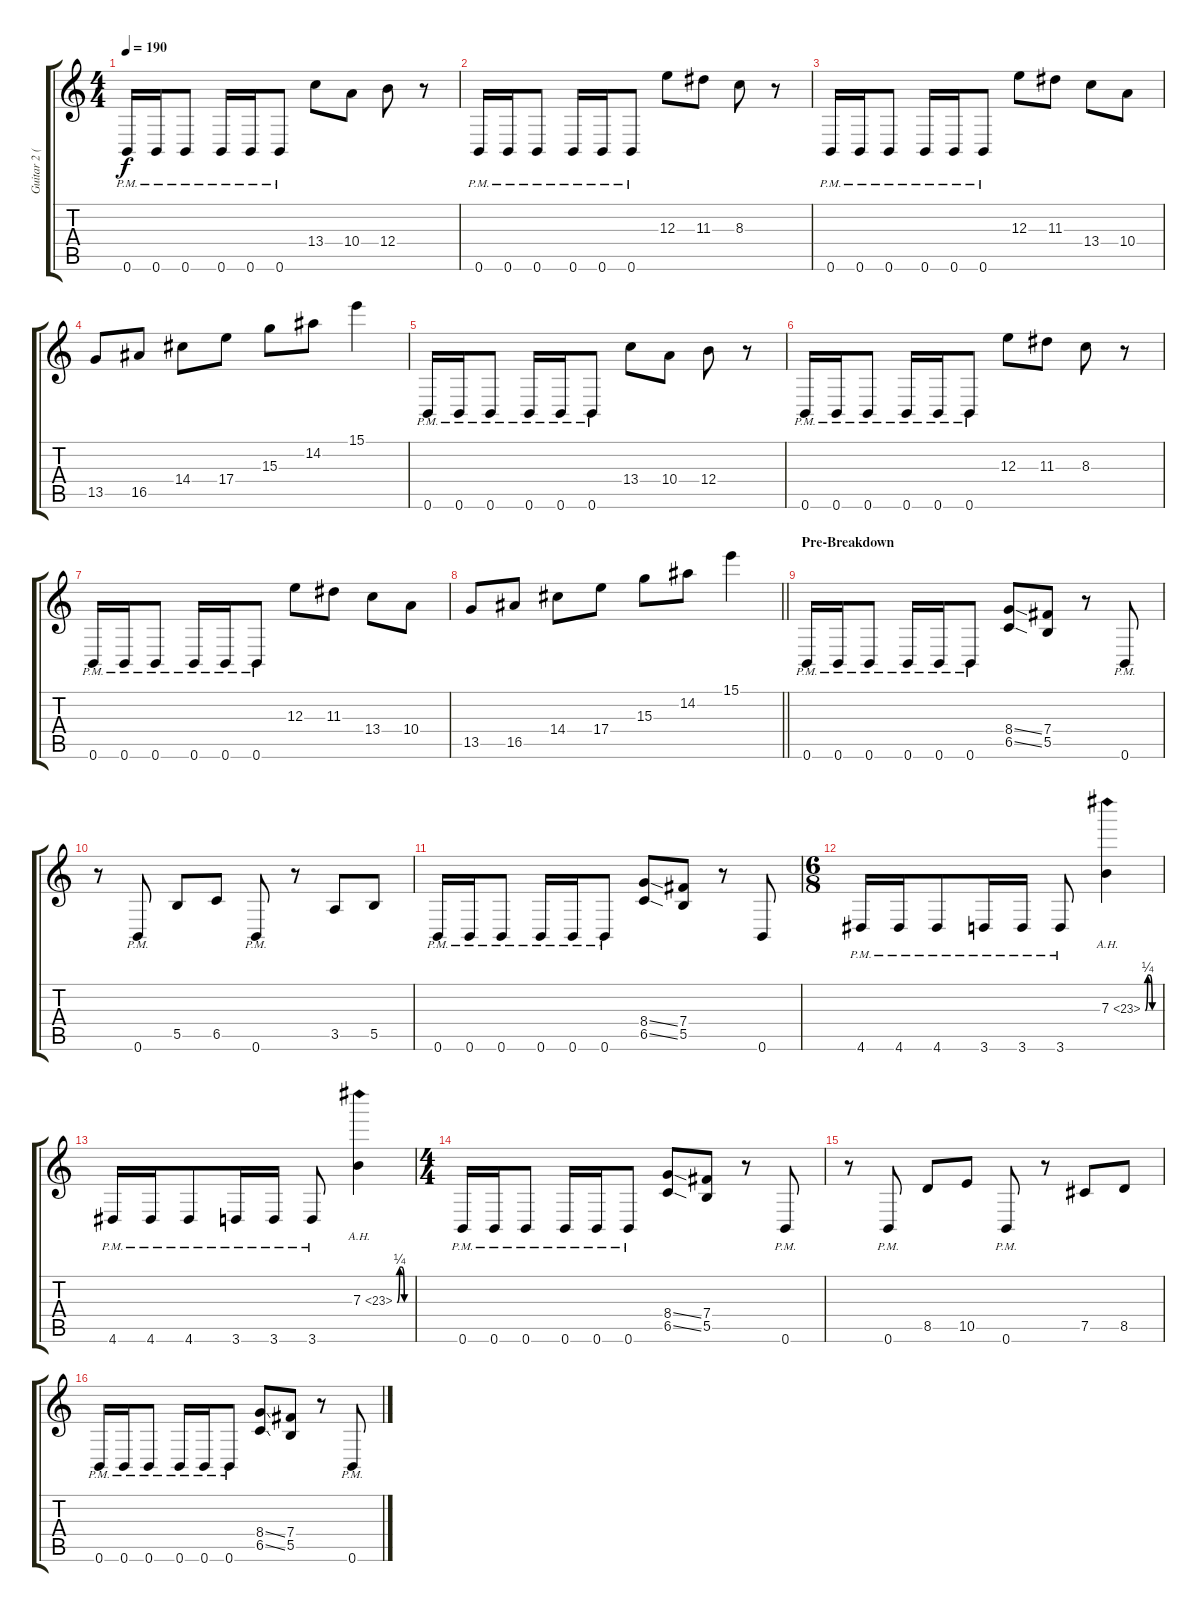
\track ("Guitar 2 (Left)" "Guitar 2 (") {instrument overdrivenguitar}
\staff {score tabs}
\tuning (Db4 Ab3 E3 B2 Gb2 B1) {hide}
\ts (4 4)
\tempo 190
\clef g2
\ks c
0.6{pm}.16{dy f} 0.6{pm}.16 0.6{pm}.8 0.6{pm}.16 0.6{pm}.16 0.6{pm}.8 13.4.8 10.4.8 12.4.8 r.8 |
0.6{pm}.16 0.6{pm}.16 0.6{pm}.8 0.6{pm}.16 0.6{pm}.16 0.6{pm}.8 12.3.8 11.3.8 8.3.8 r.8 |
0.6{pm}.16 0.6{pm}.16 0.6{pm}.8 0.6{pm}.16 0.6{pm}.16 0.6{pm}.8 12.3.8 11.3.8 13.4.8 10.4.8 |
13.5.8 16.5.8 14.4.8 17.4.8 15.3.8 14.2.8 15.1.4 |
0.6{pm}.16 0.6{pm}.16 0.6{pm}.8 0.6{pm}.16 0.6{pm}.16 0.6{pm}.8 13.4.8 10.4.8 12.4.8 r.8 |
0.6{pm}.16 0.6{pm}.16 0.6{pm}.8 0.6{pm}.16 0.6{pm}.16 0.6{pm}.8 12.3.8 11.3.8 8.3.8 r.8 |
0.6{pm}.16 0.6{pm}.16 0.6{pm}.8 0.6{pm}.16 0.6{pm}.16 0.6{pm}.8 12.3.8 11.3.8 13.4.8 10.4.8 |
\barLineRight lightlight
13.5.8 16.5.8 14.4.8 17.4.8 15.3.8 14.2.8 15.1.4 |
\section ("" "Pre-Breakdown")
0.6{pm}.16 0.6{pm}.16 0.6{pm}.8 0.6{pm}.16 0.6{pm}.16 0.6{pm}.8 (8.4{ss} 6.5{ss}).8 (7.4 5.5).8 r.8 0.6{pm}.8 |
r.8 0.6{pm}.8 5.5.8 6.5.8 0.6{pm}.8 r.8 3.5.8 5.5.8 |
0.6{pm}.16 0.6{pm}.16 0.6{pm}.8 0.6{pm}.16 0.6{pm}.16 0.6{pm}.8 (8.4{ss} 6.5{ss}).8 (7.4 5.5).8 r.8 0.6.8 |
\ts (6 8)
4.6{pm}.16 4.6{pm}.16 4.6{pm}.8 3.6{pm}.16 3.6{pm}.16 3.6{pm}.8 7.3{be (custom 0 0 10 1 20 1 30 0 60 0) ah 16}.4 |
4.6{pm}.16 4.6{pm}.16 4.6{pm}.8 3.6{pm}.16 3.6{pm}.16 3.6{pm}.8 7.3{be (custom 0 0 10 1 20 1 30 0 60 0) ah 16}.4 |
\ts (4 4)
0.6{pm}.16 0.6{pm}.16 0.6{pm}.8 0.6{pm}.16 0.6{pm}.16 0.6{pm}.8 (8.4{ss} 6.5{ss}).8 (7.4 5.5).8 r.8 0.6{pm}.8 |
r.8 0.6{pm}.8 8.5.8 10.5.8 0.6{pm}.8 r.8 7.5.8 8.5.8 |
0.6{pm}.16 0.6{pm}.16 0.6{pm}.8 0.6{pm}.16 0.6{pm}.16 0.6{pm}.8 (8.4{ss} 6.5{ss}).8 (7.4 5.5).8 r.8 0.6{pm}.8
